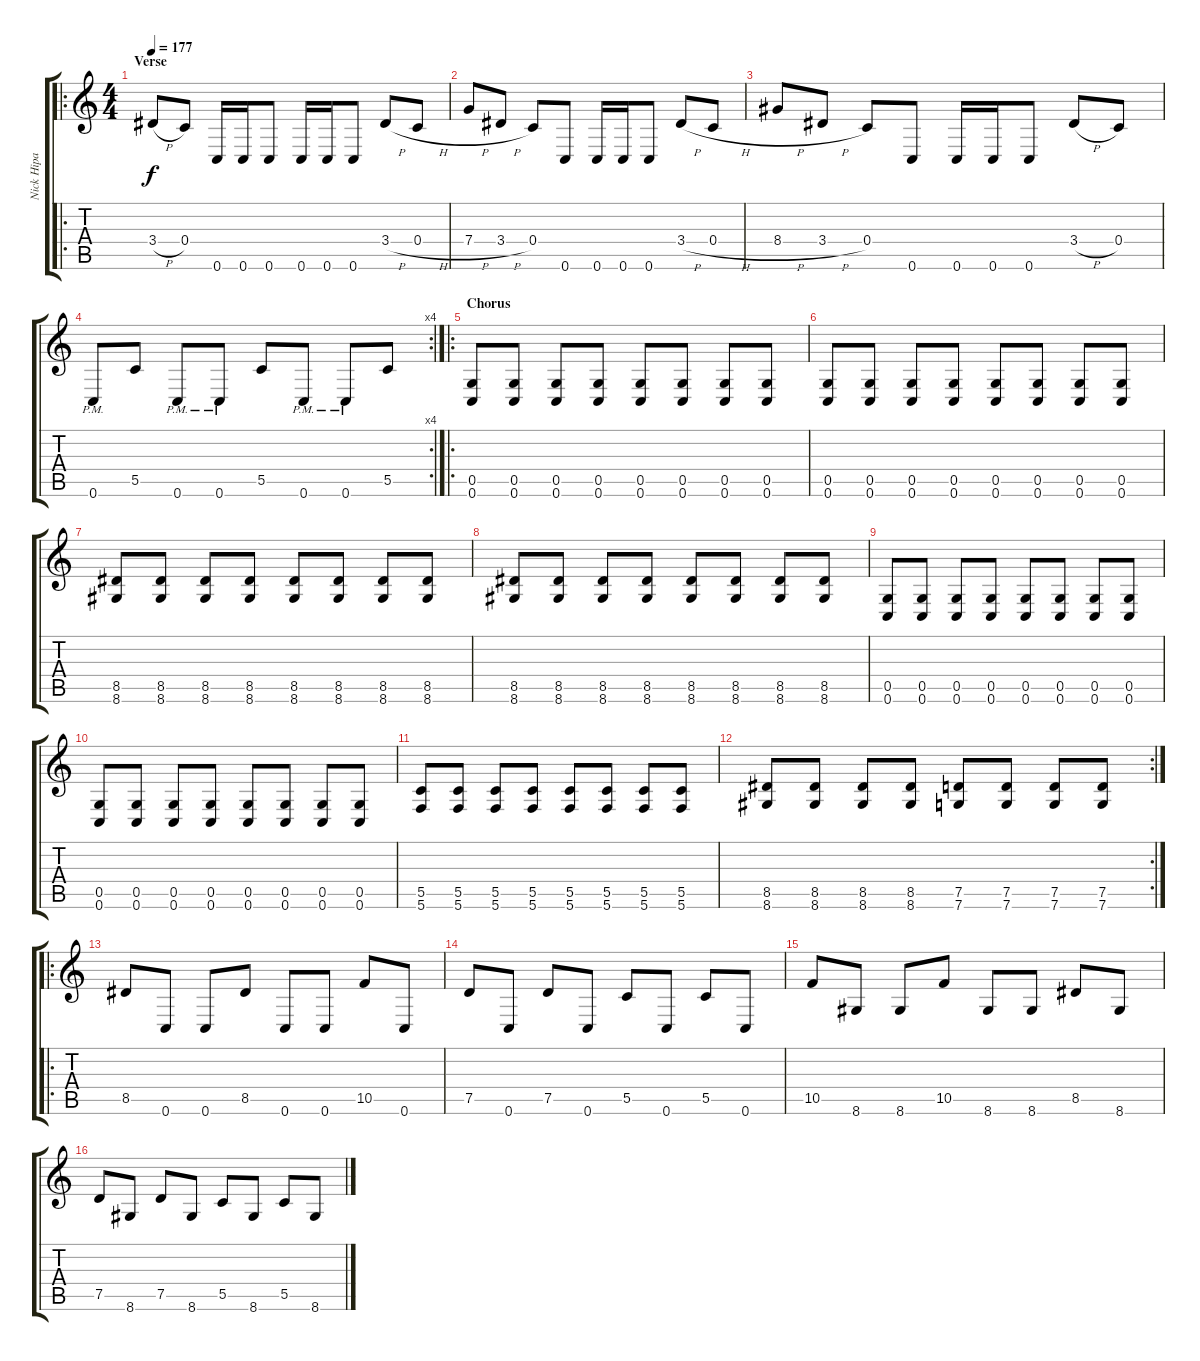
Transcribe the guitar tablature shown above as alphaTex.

\track ("Nick Hipa" "Nick Hipa") {instrument distortionguitar}
\staff {score tabs}
\tuning (D4 A3 F3 C3 G2 C2) {hide}
\ro
\ts (4 4)
\section ("" "Verse")
\tempo 177
\clef g2
\ks c
3.4{h}.8{dy f} 0.4.8 0.6.16 0.6.16 0.6.8 0.6.16 0.6.16 0.6.8 3.4{h}.8 0.4{h}.8 |
7.4{h}.8 3.4{h}.8 0.4.8 0.6.8 0.6.16 0.6.16 0.6.8 3.4{h}.8 0.4{h}.8 |
8.4{h}.8 3.4{h}.8 0.4.8 0.6.8 0.6.16 0.6.16 0.6.8 3.4{h}.8 0.4.8 |
\rc 4
0.6{pm}.8 5.5.8 0.6{pm}.8 0.6{pm}.8 5.5.8 0.6{pm}.8 0.6{pm}.8 5.5.8 |
\ro
\section ("" "Chorus")
(0.5 0.6).8{volume 13} (0.5 0.6).8 (0.5 0.6).8 (0.5 0.6).8 (0.5 0.6).8 (0.5 0.6).8 (0.5 0.6).8 (0.5 0.6).8 |
(0.5 0.6).8 (0.5 0.6).8 (0.5 0.6).8 (0.5 0.6).8 (0.5 0.6).8 (0.5 0.6).8 (0.5 0.6).8 (0.5 0.6).8 |
(8.5 8.6).8 (8.5 8.6).8 (8.5 8.6).8 (8.5 8.6).8 (8.5 8.6).8 (8.5 8.6).8 (8.5 8.6).8 (8.5 8.6).8 |
(8.5 8.6).8 (8.5 8.6).8 (8.5 8.6).8 (8.5 8.6).8 (8.5 8.6).8 (8.5 8.6).8 (8.5 8.6).8 (8.5 8.6).8 |
(0.5 0.6).8 (0.5 0.6).8 (0.5 0.6).8 (0.5 0.6).8 (0.5 0.6).8 (0.5 0.6).8 (0.5 0.6).8 (0.5 0.6).8 |
(0.5 0.6).8 (0.5 0.6).8 (0.5 0.6).8 (0.5 0.6).8 (0.5 0.6).8 (0.5 0.6).8 (0.5 0.6).8 (0.5 0.6).8 |
(5.5 5.6).8 (5.5 5.6).8 (5.5 5.6).8 (5.5 5.6).8 (5.5 5.6).8 (5.5 5.6).8 (5.5 5.6).8 (5.5 5.6).8 |
\rc 2
(8.5 8.6).8 (8.5 8.6).8 (8.5 8.6).8 (8.5 8.6).8 (7.5 7.6).8 (7.5 7.6).8 (7.5 7.6).8 (7.5 7.6).8 |
\ro
8.5.8{volume 16} 0.6.8 0.6.8 8.5.8 0.6.8 0.6.8 10.5.8 0.6.8 |
7.5.8 0.6.8 7.5.8 0.6.8 5.5.8 0.6.8 5.5.8 0.6.8 |
10.5.8 8.6.8 8.6.8 10.5.8 8.6.8 8.6.8 8.5.8 8.6.8 |
7.5.8 8.6.8 7.5.8 8.6.8 5.5.8 8.6.8 5.5.8 8.6.8
